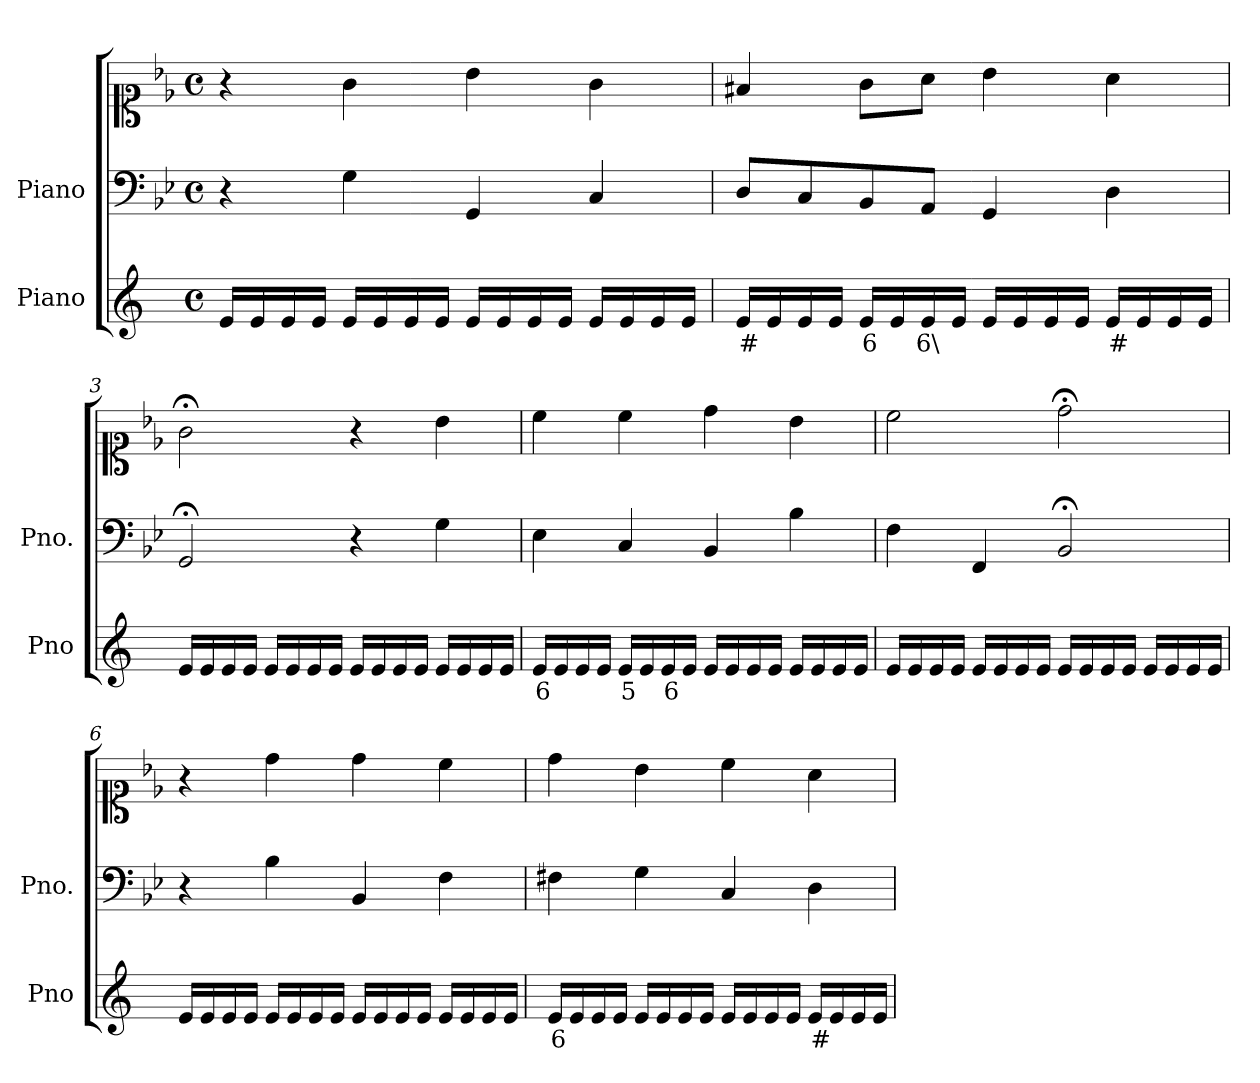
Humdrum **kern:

**kern	**text	**kern	**kern
*part2	*part2	*part1	*part1
*staff3	*staff3	*staff2	*staff1
*I"Piano	*	*I"Piano	*
*I'Pno	*	*I'Pno.	*
*clefG2	*	*clefF4	*clefC1
*k[]	*	*k[b-e-]	*k[b-e-]
*M4/4	*	*M4/4	*M4/4
*met(c)	*	*met(c)	*met(c)
=1	=1	=1	=1
16e/LL	.	4r	4r
16e/	.	.	.
16e/	.	.	.
16e/JJ	.	.	.
16e/LL	.	4G\	4g\
16e/	.	.	.
16e/	.	.	.
16e/JJ	.	.	.
16e/LL	.	4GG/	4b-\
16e/	.	.	.
16e/	.	.	.
16e/JJ	.	.	.
16e/LL	.	4C/	4g\
16e/	.	.	.
16e/	.	.	.
16e/JJ	.	.	.
=2	=2	=2	=2
!	!LO:LY:b	!	!
16e/LL	#	8D/L	4f#X/
16e/	.	.	.
!	!LO:LY:b	!	!
16e/	_	8C/	.
16e/JJ	.	.	.
!	!LO:LY:b	!	!
16e/LL	6	8BB-/	8g\L
16e/	.	.	.
!	!LO:LY:b	!	!
16e/	6\	8AA/J	8a\J
16e/JJ	.	.	.
16e/LL	.	4GG/	4b-\
16e/	.	.	.
16e/	.	.	.
16e/JJ	.	.	.
!	!LO:LY:b	!	!
16e/LL	#	4D\	4a\
16e/	.	.	.
16e/	.	.	.
16e/JJ	.	.	.
=3	=3	=3	=3
16e/LL	.	2GG;</	2g;<\
16e/	.	.	.
16e/	.	.	.
16e/JJ	.	.	.
16e/LL	.	.	.
16e/	.	.	.
16e/	.	.	.
16e/JJ	.	.	.
16e/LL	.	4r	4r
16e/	.	.	.
16e/	.	.	.
16e/JJ	.	.	.
16e/LL	.	4G\	4b-\
16e/	.	.	.
16e/	.	.	.
16e/JJ	.	.	.
=4	=4	=4	=4
!	!LO:LY:b	!	!
16e/LL	6	4E-\	4cc\
16e/	.	.	.
16e/	.	.	.
16e/JJ	.	.	.
!	!LO:LY:b	!	!
16e/LL	5	4C/	4cc\
16e/	.	.	.
!	!LO:LY:b	!	!
16e/	6	.	.
16e/JJ	.	.	.
16e/LL	.	4BB-/	4dd\
16e/	.	.	.
16e/	.	.	.
16e/JJ	.	.	.
16e/LL	.	4B-\	4b-\
16e/	.	.	.
16e/	.	.	.
16e/JJ	.	.	.
=5	=5	=5	=5
16e/LL	.	4F\	2cc\
16e/	.	.	.
16e/	.	.	.
16e/JJ	.	.	.
16e/LL	.	4FF/	.
16e/	.	.	.
16e/	.	.	.
16e/JJ	.	.	.
16e/LL	.	2BB-;</	2dd;<\
16e/	.	.	.
16e/	.	.	.
16e/JJ	.	.	.
16e/LL	.	.	.
16e/	.	.	.
16e/	.	.	.
16e/JJ	.	.	.
=6	=6	=6	=6
16e/LL	.	4r	4r
16e/	.	.	.
16e/	.	.	.
16e/JJ	.	.	.
16e/LL	.	4B-\	4dd\
16e/	.	.	.
16e/	.	.	.
16e/JJ	.	.	.
16e/LL	.	4BB-/	4dd\
16e/	.	.	.
16e/	.	.	.
16e/JJ	.	.	.
16e/LL	.	4F\	4cc\
16e/	.	.	.
16e/	.	.	.
16e/JJ	.	.	.
=7	=7	=7	=7
!	!LO:LY:b	!	!
16e/LL	6	4F#X\	4dd\
16e/	.	.	.
16e/	.	.	.
16e/JJ	.	.	.
16e/LL	.	4G\	4b-\
16e/	.	.	.
16e/	.	.	.
16e/JJ	.	.	.
16e/LL	.	4C/	4cc\
16e/	.	.	.
16e/	.	.	.
16e/JJ	.	.	.
!	!LO:LY:b	!	!
16e/LL	#	4D\	4a\
16e/	.	.	.
16e/	.	.	.
16e/JJ	.	.	.
=	=	=	=
*-	*-	*-	*-
